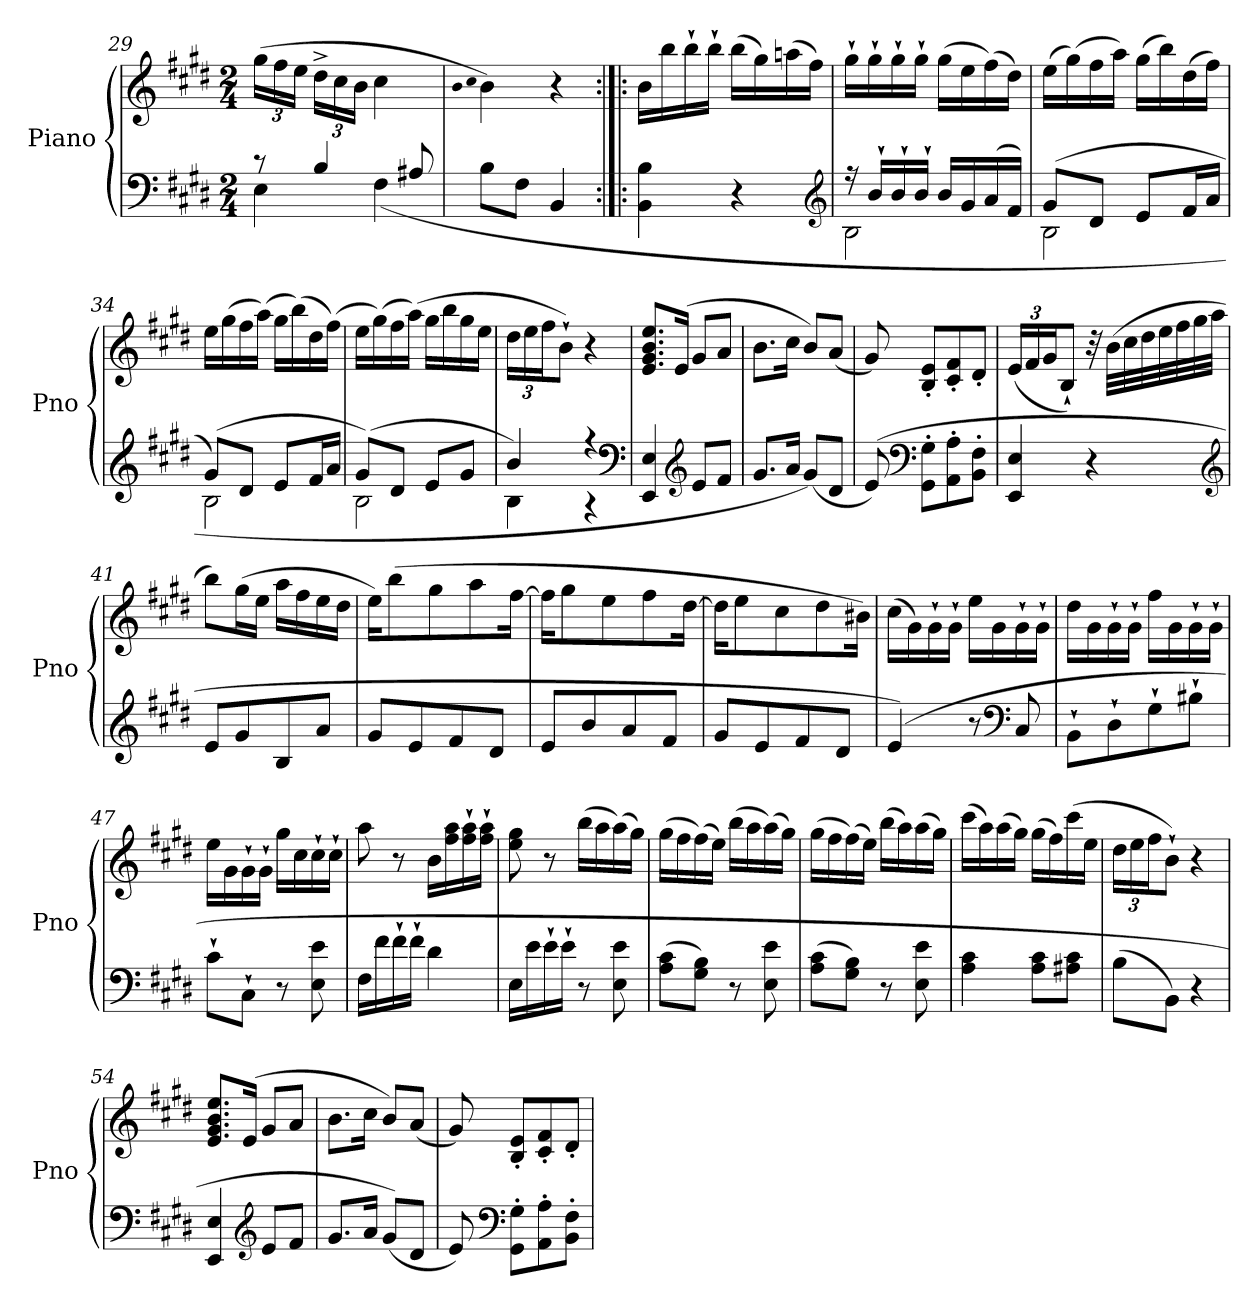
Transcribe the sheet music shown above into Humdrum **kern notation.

**kern	**kern
*part1	*part1
*staff2	*staff1
*I"Piano	*
*I'Pno	*
*clefF4	*clefG2
*k[f#c#g#d#]	*k[f#c#g#d#]
*E:	*E:
*M2/4	*M2/4
=29	=29
*^	*
8r	4E\	(24gg#\LL
.	.	24ff#\
.	.	24ee\JJ
4B/	.	24dd#^\LL
.	.	24cc#\
.	.	24b\JJ
.	(4F#\	4cc#\
8A#X/	.	.
*v	*v	*
=30	=30
.	qb
.	qcc#
8B\L	4b\)
8F#\J	.
4BB/	4r
=31:|!|:	=31:|!|:
4BB\ 4B\	16b\LL
.	16bb\
.	16bb`\
.	16bb`\JJ
4r	(16bb\LL
.	16gg#\)
.	(16aan\
.	16ff#\JJ)
*clefG2	*
=32	=32
*^	*
16r	2B\	16gg#`\LL
16b`/LL	.	16gg#`\
16b`/	.	16gg#`\
16b`/JJ	.	16gg#`\JJ
16b/LL	.	(16gg#\LL
16g#/	.	16ee\
(16a/	.	(16ff#\)
16f#/JJ)	.	16dd#\JJ)
=33	=33	=33
(8g#/L	2B\	(16ee\LL
.	.	(16gg#\)
8d#/J	.	16ff#\
.	.	16aa\JJ)
8e/L	.	(16gg#\LL
.	.	16bb\)
16f#/L	.	(16dd#\
16a/JJ	.	16ff#\JJ)
=34	=34	=34
(8g#/L)	2B\	16ee\LL
.	.	(16gg#\
8d#/J	.	16ff#\
.	.	(16aa\JJ)
8e/L	.	16gg#\LL
.	.	(16bb\)
16f#/L	.	16dd#\
16a/JJ	.	(16ff#\JJ)
=35	=35	=35
(8g#/L)	2B\	16ee\LL
.	.	(16gg#\)
8d#/J	.	16ff#\
.	.	(16aa\JJ)
8e/L	.	16gg#\LL
.	.	16bb\
8g#/J	.	16gg#\
.	.	16ee\JJ
=36	=36	=36
4b/)	4B\	24dd#\LL
.	.	24ee\
.	.	24ff#\J
.	.	8b`\J)
4r	4r	4r
*v	*v	*
*clefF4	*
=37	=37
4EE/ 4E/	8.e/ 8.g#/ 8.b/ 8.ee/L
.	(16e/Jk
*clefG2	*
8e/L	8g#/L
8f#/J	8a/J
=38	=38
8.g#/L	8.b\L
16a/Jk	16cc#\Jk
(8g#/L)	8b/L)
8d#/J	(8a/J
=39	=39
(8e/)	8g#/)
*clefF4	*
8GG#'\ 8G#'\L	8B'/ 8e'/L
8AA'\ 8A'\	8c#'/ 8f#'/
8BB'\ 8F#'\J	8d#'/J
=40	=40
4EE/ 4E/	(24e/LL
.	24f#/
.	24g#/J
.	8B`/J)
4r	32r
.	(32b\LLL
.	32cc#\
.	32dd#\
.	32ee\
.	32ff#\
.	32gg#\
.	32aa\JJJ
*clefG2	*
=41	=41
8e/L	8bb\L)
8g#/	(16gg#\L
.	16ee\JJ
8B/	16aa\LL
.	16ff#\
8a/J	16ee\
.	16dd#\JJ
=42	=42
8g#/L	16ee\KL)
.	(8bb\
8e/	.
.	8gg#\
8f#/	.
.	8aa\
8d#/J	.
.	[16ff#\Jk
=43	=43
8e/L	16ff#\KL]
.	8gg#\
8b/	.
.	8ee\
8a/	.
.	8ff#\
8f#/J	.
.	[16dd#\Jk
=44	=44
8g#/L	16dd#\KL]
.	8ee\
8e/	.
.	8cc#\
8f#/	.
.	8dd#\
8d#/J	.
.	16b#X\Jk)
=45	=45
(4e/)	(16cc#\LL
.	16g#\)
.	16g#`\
.	16g#`\JJ
8r	16ee\LL
.	16g#\
*clefF4	*
8C#/	16g#`\
.	16g#`\JJ
=46	=46
8BB`\L	16dd#\LL
.	16g#\
8D#`\	16g#`\
.	16g#`\JJ
8G#`\	16ff#\LL
.	16g#\
8B#X`\J	16g#`\
.	16g#`\JJ
=47	=47
8c#`\L	16ee\LL
.	16g#\
8C#`\J	16g#`\
.	16g#`\JJ
8r	16gg#\LL
.	16cc#\
8E\ 8e\	16cc#`\
.	16cc#`\JJ
=48	=48
16F#\LL	8aa\
16f#\	.
16f#`\	8r
16f#`\JJ	.
4d#\	16b\LL
.	16ff#\ 16aa\
.	16ff#`\ 16aa`\
.	16ff#`\ 16aa`\JJ
=49	=49
16E\LL	8ee\ 8gg#\
16e\	.
16e`\	8r
16e`\JJ	.
8r	(16bb\LL
.	16aa\
8E\ 8e\	(16aa\)
.	16gg#\JJ)
=50	=50
(8A\ 8c#\L	(16gg#\LL
.	16ff#\
8G#\ 8B\J)	(16ff#\)
.	16ee\JJ)
8r	(16bb\LL
.	16aa\
8E\ 8e\	(16aa\)
.	16gg#\JJ)
=51	=51
(8A\ 8c#\L	(16gg#\LL
.	16ff#\
8G#\ 8B\J)	(16ff#\)
.	16ee\JJ)
8r	(16bb\LL
.	16aa\)
8E\ 8e\	(16aa\
.	16gg#\JJ)
=52	=52
4A\ 4c#\	(16ccc#\LL
.	16aa\)
.	(16aa\
.	16gg#\JJ)
8A\ 8c#\L	(16gg#\LL
.	16ff#\)
8A#X\ 8c#\J	(16ccc#\
.	16ee\JJ
=53	=53
(8B\L	24dd#\LL
.	24ee\
.	24ff#\J
8BB\J)	8b`\J)
4r	4r
=54	=54
4EE/ 4E/	8.e/ 8.g#/ 8.b/ 8.ee/L
.	(16e/Jk
*clefG2	*
8e/L	8g#/L
8f#/J	8a/J
=55	=55
8.g#/L	8.b\L
16a/Jk	16cc#\Jk
(8g#/L)	8b/L)
8d#/J	(8a/J
=56	=56
8e/)	8g#/)
*clefF4	*
8GG#'\ 8G#'\L	8B'/ 8e'/L
8AA'\ 8A'\	8c#'/ 8f#'/
8BB'\ 8F#'\J	8d#'/J
=	=
*-	*-
